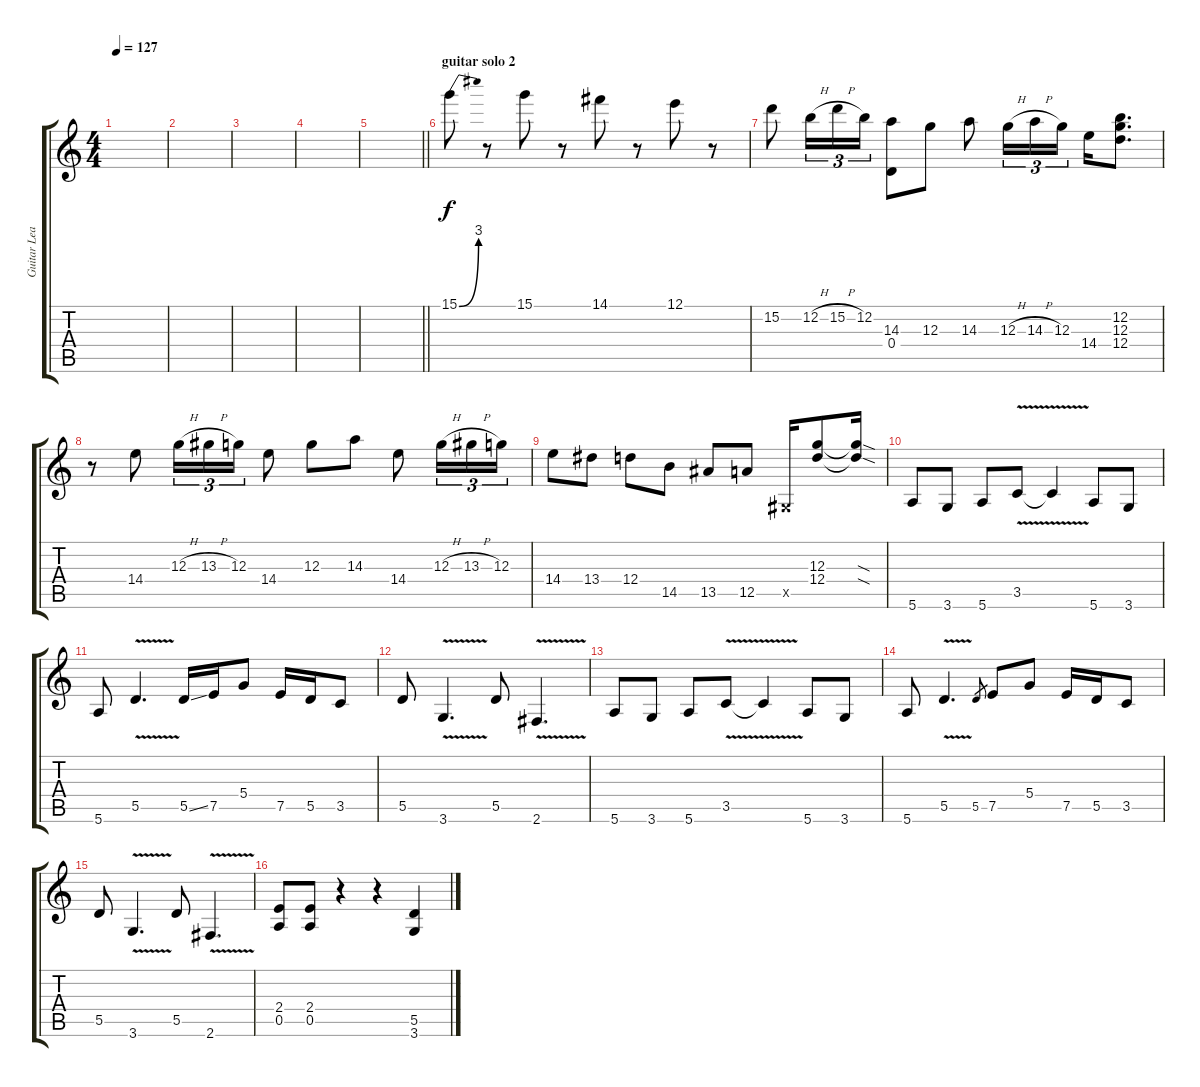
\track ("Guitar Leads" "Guitar Lea") {instrument distortionguitar}
\staff {score tabs}
\tuning (E4 B3 G3 D3 A2 E2) {hide}
\ts (4 4)
\tempo 127
\clef g2
\ks c
|
|
|
|
\barLineRight lightlight
|
\section ("" "guitar solo 2")
15.1{be (bend 0 0 60 12)}.8 r.8 15.1.8 r.8 14.1.8 r.8 12.1.8 r.8 |
15.2.8 12.2{h}.16{tu (3 2)} 15.2{h}.16{tu (3 2)} 12.2.16{tu (3 2)} (14.3 0.4).8 12.3.8 14.3.8 12.3{h}.16{tu (3 2)} 14.3{h}.16{tu (3 2)} 12.3.16{tu (3 2)} 14.4.16 (12.2 12.3 12.4).8{d} |
r.8 14.4.8{txt " "} 12.3{h}.16{tu (3 2)} 13.3{h}.16{tu (3 2)} 12.3.16{tu (3 2)} 14.4.8 12.3.8 14.3.8 14.4.8 12.3{h}.16{tu (3 2)} 13.3{h}.16{tu (3 2)} 12.3.16{tu (3 2)} |
14.4.8 13.4.8 12.4.8 14.5.8 13.5.8 12.5.8 -1.5{x}.16 (12.3 12.4).8 (12.3{sod t} 12.4{sod t}).16 |
5.6.8 3.6.8 5.6.8 3.5{v}.8 3.5{t}.4 5.6.8 3.6.8 |
5.6.8 5.5{v}.4{d} 5.5{ss}.16 7.5.16 5.4.8 7.5.16 5.5.16 3.5.8 |
5.5.8 3.6{v}.4{d} 5.5.8 2.6{v}.4{d} |
5.6.8 3.6.8 5.6.8 3.5{v}.8 3.5{t}.4 5.6.8 3.6.8 |
5.6.8 5.5{v}.4{d} 5.5.8{gr} 7.5.8 5.4.8 7.5.16 5.5.16 3.5.8 |
5.5.8 3.6{v}.4{d} 5.5.8 2.6{v}.4{d} |
(2.4 0.5).8 (2.4 0.5).8 r.4 r.4 (5.5 3.6).4
